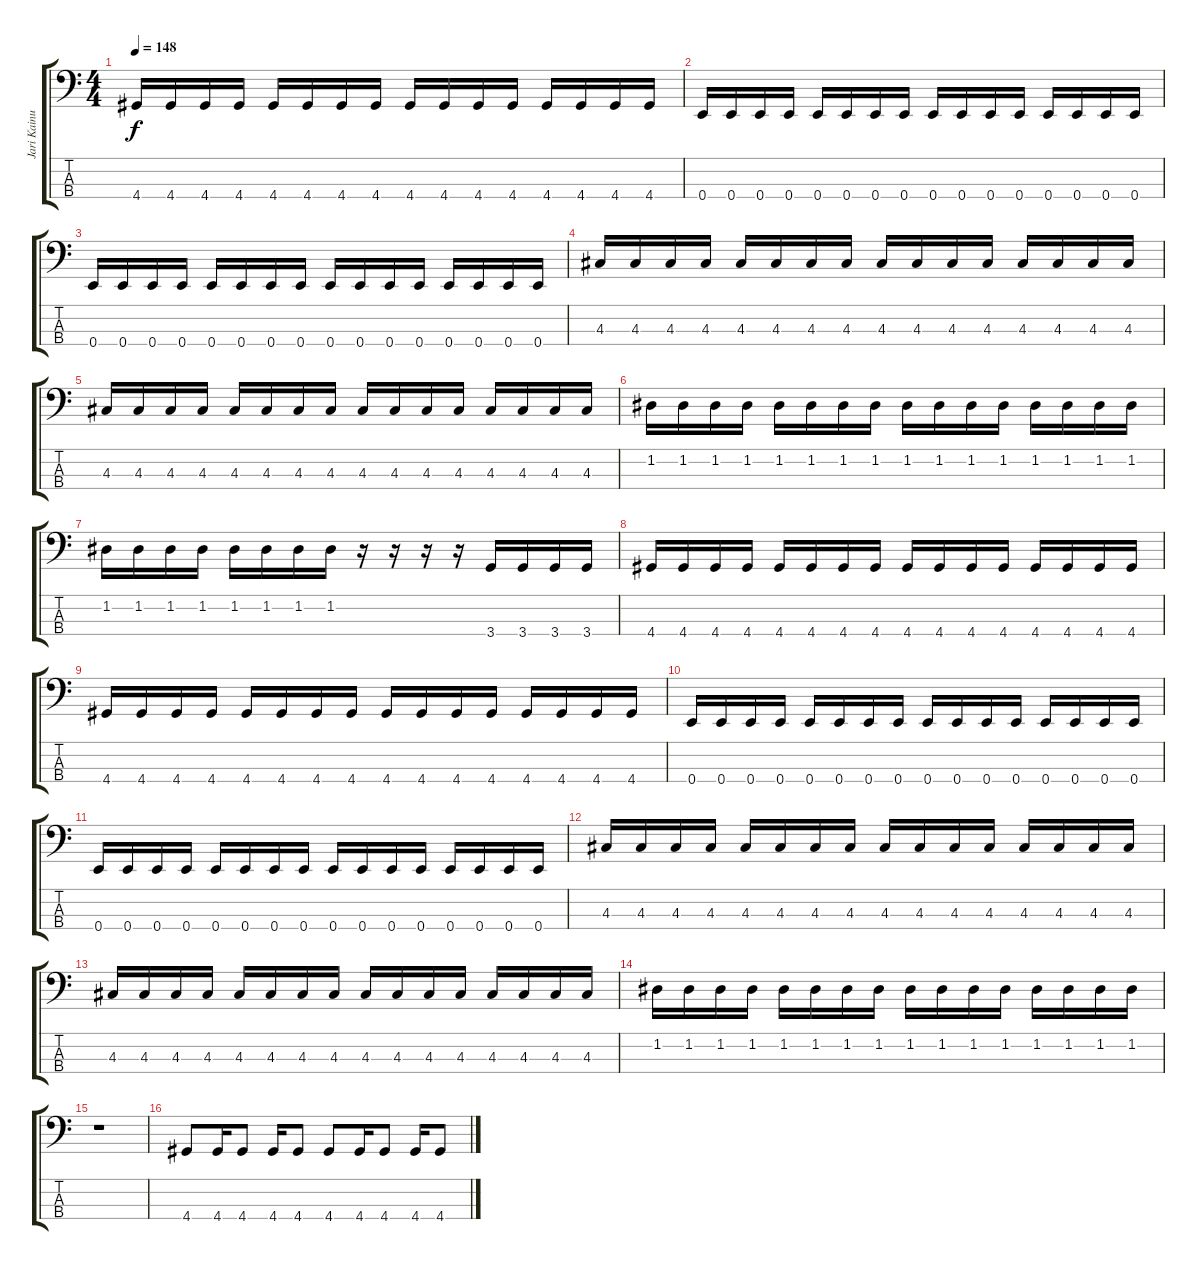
\track ("Jari Kainulainen" "Jari Kainu") {instrument electricbassfinger}
\staff {score tabs}
\tuning (G2 D2 A1 E1) {hide}
\ts (4 4)
\tempo 148
\clef f4
\ks c
4.4.16{dy f} 4.4.16 4.4.16 4.4.16 4.4.16 4.4.16 4.4.16 4.4.16 4.4.16 4.4.16 4.4.16 4.4.16 4.4.16 4.4.16 4.4.16 4.4.16 |
0.4.16 0.4.16 0.4.16 0.4.16 0.4.16 0.4.16 0.4.16 0.4.16 0.4.16 0.4.16 0.4.16 0.4.16 0.4.16 0.4.16 0.4.16 0.4.16 |
0.4.16 0.4.16 0.4.16 0.4.16 0.4.16 0.4.16 0.4.16 0.4.16 0.4.16 0.4.16 0.4.16 0.4.16 0.4.16 0.4.16 0.4.16 0.4.16 |
4.3.16 4.3.16 4.3.16 4.3.16 4.3.16 4.3.16 4.3.16 4.3.16 4.3.16 4.3.16 4.3.16 4.3.16 4.3.16 4.3.16 4.3.16 4.3.16 |
4.3.16 4.3.16 4.3.16 4.3.16 4.3.16 4.3.16 4.3.16 4.3.16 4.3.16 4.3.16 4.3.16 4.3.16 4.3.16 4.3.16 4.3.16 4.3.16 |
1.2.16 1.2.16 1.2.16 1.2.16 1.2.16 1.2.16 1.2.16 1.2.16 1.2.16 1.2.16 1.2.16 1.2.16 1.2.16 1.2.16 1.2.16 1.2.16 |
1.2.16 1.2.16 1.2.16 1.2.16 1.2.16 1.2.16 1.2.16 1.2.16 r.16 r.16 r.16 r.16 3.4.16 3.4.16 3.4.16 3.4.16 |
4.4.16 4.4.16 4.4.16 4.4.16 4.4.16 4.4.16 4.4.16 4.4.16 4.4.16 4.4.16 4.4.16 4.4.16 4.4.16 4.4.16 4.4.16 4.4.16 |
4.4.16 4.4.16 4.4.16 4.4.16 4.4.16 4.4.16 4.4.16 4.4.16 4.4.16 4.4.16 4.4.16 4.4.16 4.4.16 4.4.16 4.4.16 4.4.16 |
0.4.16 0.4.16 0.4.16 0.4.16 0.4.16 0.4.16 0.4.16 0.4.16 0.4.16 0.4.16 0.4.16 0.4.16 0.4.16 0.4.16 0.4.16 0.4.16 |
0.4.16 0.4.16 0.4.16 0.4.16 0.4.16 0.4.16 0.4.16 0.4.16 0.4.16 0.4.16 0.4.16 0.4.16 0.4.16 0.4.16 0.4.16 0.4.16 |
4.3.16 4.3.16 4.3.16 4.3.16 4.3.16 4.3.16 4.3.16 4.3.16 4.3.16 4.3.16 4.3.16 4.3.16 4.3.16 4.3.16 4.3.16 4.3.16 |
4.3.16 4.3.16 4.3.16 4.3.16 4.3.16 4.3.16 4.3.16 4.3.16 4.3.16 4.3.16 4.3.16 4.3.16 4.3.16 4.3.16 4.3.16 4.3.16 |
1.2.16 1.2.16 1.2.16 1.2.16 1.2.16 1.2.16 1.2.16 1.2.16 1.2.16 1.2.16 1.2.16 1.2.16 1.2.16 1.2.16 1.2.16 1.2.16 |
r.1 |
4.4.8 4.4.16 4.4.8 4.4.16 4.4.8 4.4.8 4.4.16 4.4.8 4.4.16 4.4.8
